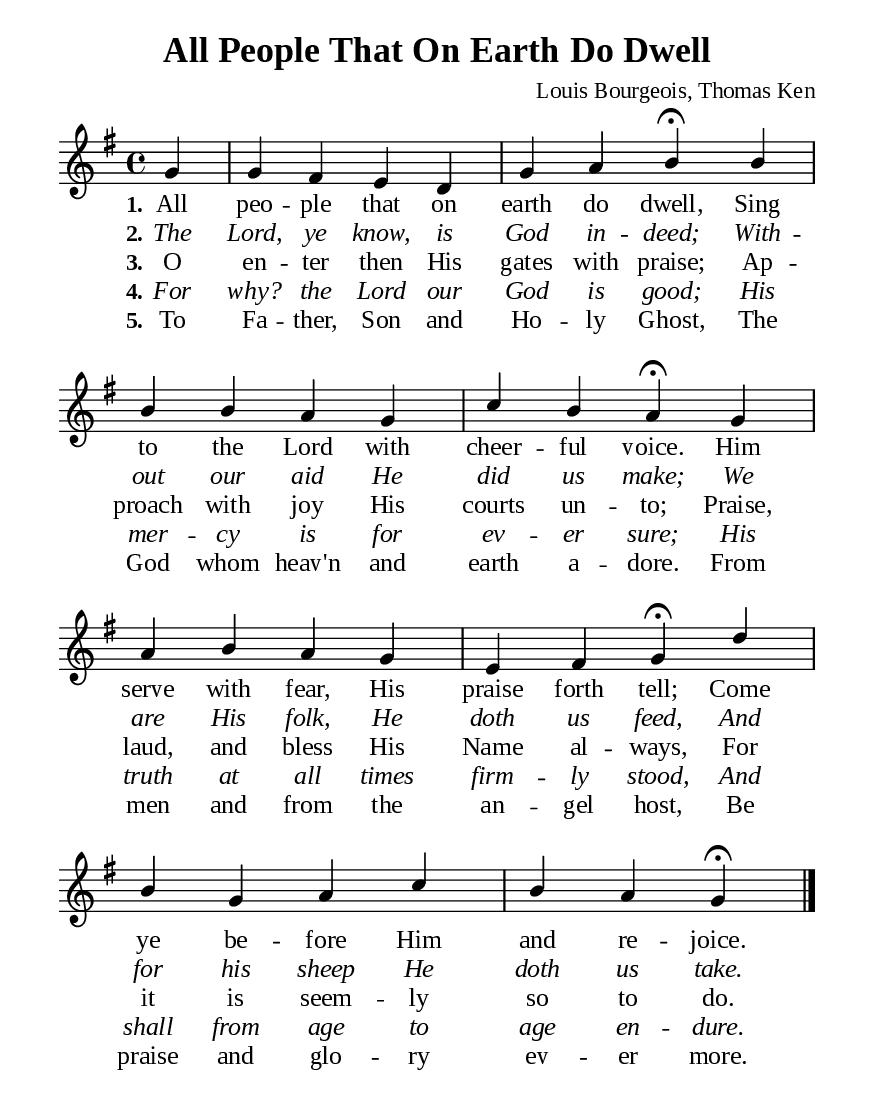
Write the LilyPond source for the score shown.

\version "2.18.2"

\header {
  title = "All People That On Earth Do Dwell"
  composer = "Louis Bourgeois, Thomas Ken"
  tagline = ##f
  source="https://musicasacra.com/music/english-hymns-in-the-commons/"
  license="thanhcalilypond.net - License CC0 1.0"
}

global= {
  \key g \major
  \time 4/4
  \override Score.BarNumber.break-visibility = ##(#f #f #f)
  \override Lyrics.LyricSpace.minimum-distance = #3.0
}

\paper {
  #(set-paper-size "a5")
  top-margin = 10\mm
  bottom-margin = 5\mm
  left-margin = 10\mm
  right-margin = 10\mm
  indent = #0
  #(define fonts
	 (make-pango-font-tree "Liberation Serif"
	 		       "Liberation Serif"
			       "Liberation Serif"
			       (/ 20 20)))
  system-system-spacing = #'((basic-distance . 3) (padding . 3))
}

printItalic = \with {
  \override LyricText.font-shape = #'italic
}

% Verse music
musicVerseSoprano = \relative c'' {
                    \partial 4 g4 |
  g fis e d |
  g a b \fermata b |
  b b a g |
  c b a \fermata g |
  a b a g |
  e fis g \fermata d' |
  b g a c |
  b a g \fermata \bar "|."
}

% Verse lyrics
verseOne = \lyricmode {
  \set stanza = #"1."
  All peo -- ple that on earth do dwell, Sing to the Lord with cheer -- ful voice.
  Him serve with fear, His praise forth tell; Come ye be -- fore Him and re -- joice.
}

verseTwo = \lyricmode {
  \set stanza = #"2."
  The Lord, ye know, is God in -- deed; With -- out our aid He did us make;
  We are His folk, He doth us feed, And for his sheep He doth us take.
}

verseThree = \lyricmode {
  \set stanza = #"3."
  O en -- ter then His gates with praise; Ap -- proach with joy His courts un -- to;
  Praise, laud, and bless His Name al -- ways, For it is seem -- ly so to do.
}

verseFour = \lyricmode {
  \set stanza = #"4."
  For why? the Lord our God is good; His mer -- cy is for ev -- er sure;
  His truth at all times firm -- ly stood, And shall from age to age en -- dure.
}

verseFive = \lyricmode {
  \set stanza = #"5."
  To Fa -- ther, Son and Ho -- ly Ghost, The God whom heav'n and earth a -- dore.
  From men and from the an -- gel host, Be praise and glo -- ry ev -- er  more.
}

% Layout
\score {
    \new ChoirStaff <<
      \new Staff <<
        \clef "treble"
        \new Voice = "sopranos" { \global \stemUp \slurUp \musicVerseSoprano }
      >>
      \new Lyrics \lyricsto sopranos \verseOne
      \new Lyrics \printItalic \lyricsto sopranos \verseTwo
      \new Lyrics \lyricsto sopranos \verseThree
      \new Lyrics \printItalic \lyricsto sopranos \verseFour
      \new Lyrics \lyricsto sopranos \verseFive
    >>
}
